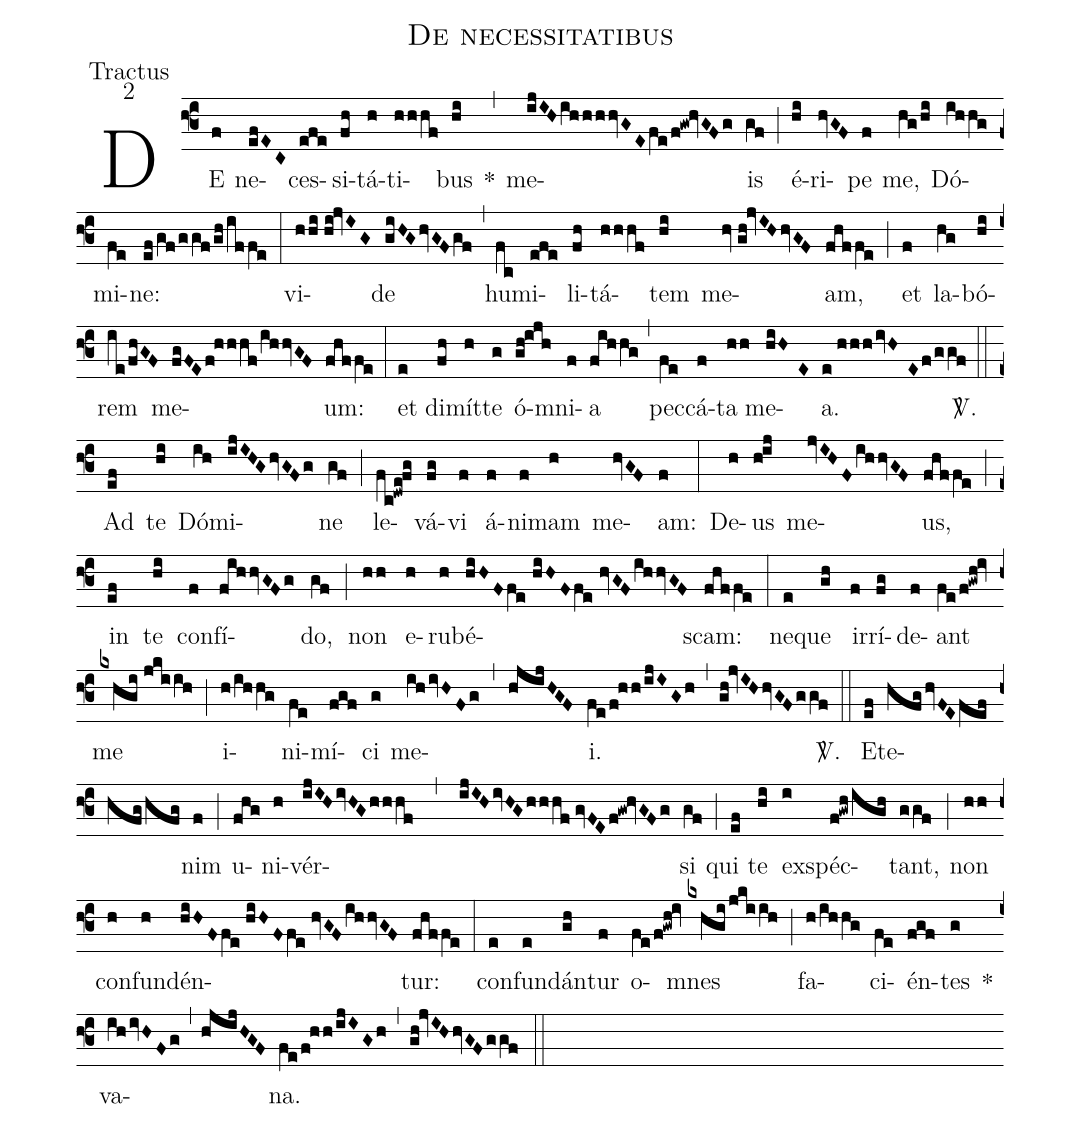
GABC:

name:De necessitatibus;
office-part:Tractus;
mode:2;
%%
(f3) DE(f) ne(efEC)ces(efe)si(fh)tá(h)ti(hhhf)bus(hi) *(,) me(ijIHihhhhvGEfe/f!gw!hvGFg)is(gf) (;) é(hi)ri(hvGF)pe(f) me,(hg/hi) Dó(ihhg)mi(fe)ne:(ef/gf/ggf/gh/iffe) (:) vi(hhi//hi!jvIG)de(giHGhvGFgf) (,) hu(fc)mi(efe)li(fh)tá(hhhf)tem(hi) me(hv//gh!jvIHhvGF)am,(fhffe) (;) et(f) la(hg)bó(hi)rem(ie/fhGF) me(fgFEf!hhhf/ihhvGF)um:(fhffe) (:) et(e) di(fh)mít(h)te(g) ó(gh!ijh)mni(f)a(fihhg) (,) pec(fe)cá(f)ta(hh) me(hiHE)a.(e//hhhivHEf/ggf) <sp>V/</sp>.(::) Ad(ef) te(hi) Dó(ih)mi(ijIHGhvGFg)ne(gf) (;) le(fc!dwe!fg)vá(fg)vi(f) á(f)ni(f)mam(h) me(hvGF)am:(f) (:) De(h)us(h!ij) me(jvIHFihhvGF)us,(fhffe) (;) in(ef) te(hi) con(f)fí(fihhvGFg)do,(gf) (;) non(hh) e(h)ru(h)bé(hiHFfe//hiHFfe//hvGFihhvGF)scam:(fhffe) (:) ne(e)que(gh) ir(f)rí(fg)de(f)ant(fe/f!gwh!iv) me(kxhgi//jkiih) (;) i(h/ihhg)ni(fe)mí(fgf)ci(g) me(ih/ivHFg,hjijHGF)i.(fe/f!hh/ijIGh) (,) (gh!jvIHhvGFggf) <sp>V/</sp>.(::) E(ef)te(hfghvFEfef//hfg/hfg)nim(f) (;) u(fhg)ni(h)vér(ijIHivHGhhhf , ijIHivHGhhhf//gvFEf!gw!hvGFg)si(gf) (;) qui(ef) te(hi) ex(i)spéc(f!gwh/igh)tant,(ggf) (;) non(hh) con(h)fun(h)dén(hiHFfe//hiHFfe//hvGFihhvGF)tur:(fhffe) (:) con(e)fun(e)dán(gh)tur(f) o(fe/f!gwh!iv)mnes(kxhgi/jkiih) (;) fa(h/ihhg)ci(fe)én(fgf)tes(g) *() va(ihivHFg,hjijHGF)na.(fe/f!hh/ijIGh) (,) (gh!jvIHhvGFggf) (::)
